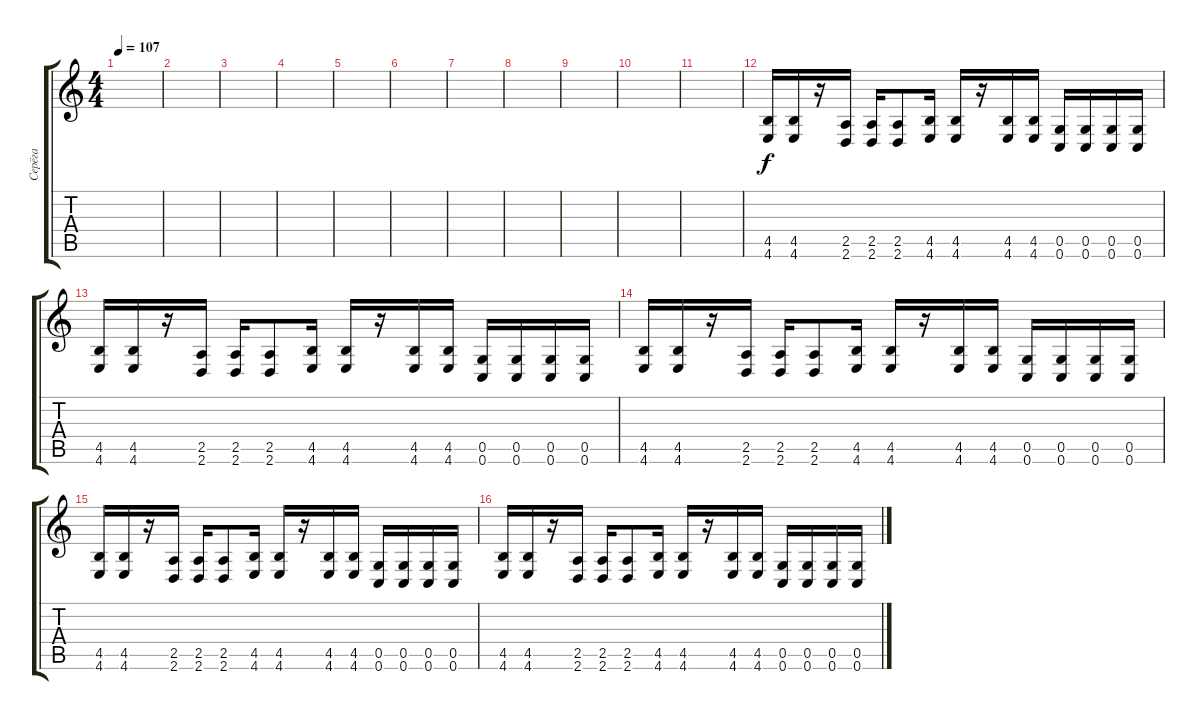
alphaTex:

\track ("Серёга" "Серёга") {instrument distortionguitar}
\staff {score tabs}
\tuning (D4 A3 F3 C3 G2 C2) {hide}
\ts (4 4)
\tempo 107
\clef g2
\ks c
|
|
|
|
|
|
|
|
|
|
|
(4.5 4.6).16 (4.5 4.6).16 r.16 (2.5 2.6).16 (2.5 2.6).16 (2.5 2.6).8 (4.5 4.6).16 (4.5 4.6).16 r.16 (4.5 4.6).16 (4.5 4.6).16 (0.5 0.6).16 (0.5 0.6).16 (0.5 0.6).16 (0.5 0.6).16 |
(4.5 4.6).16 (4.5 4.6).16 r.16 (2.5 2.6).16 (2.5 2.6).16 (2.5 2.6).8 (4.5 4.6).16 (4.5 4.6).16 r.16 (4.5 4.6).16 (4.5 4.6).16 (0.5 0.6).16 (0.5 0.6).16 (0.5 0.6).16 (0.5 0.6).16 |
(4.5 4.6).16 (4.5 4.6).16 r.16 (2.5 2.6).16 (2.5 2.6).16 (2.5 2.6).8 (4.5 4.6).16 (4.5 4.6).16 r.16 (4.5 4.6).16 (4.5 4.6).16 (0.5 0.6).16 (0.5 0.6).16 (0.5 0.6).16 (0.5 0.6).16 |
(4.5 4.6).16 (4.5 4.6).16 r.16 (2.5 2.6).16 (2.5 2.6).16 (2.5 2.6).8 (4.5 4.6).16 (4.5 4.6).16 r.16 (4.5 4.6).16 (4.5 4.6).16 (0.5 0.6).16 (0.5 0.6).16 (0.5 0.6).16 (0.5 0.6).16 |
(4.5 4.6).16 (4.5 4.6).16 r.16 (2.5 2.6).16 (2.5 2.6).16 (2.5 2.6).8 (4.5 4.6).16 (4.5 4.6).16 r.16 (4.5 4.6).16 (4.5 4.6).16 (0.5 0.6).16 (0.5 0.6).16 (0.5 0.6).16 (0.5 0.6).16
